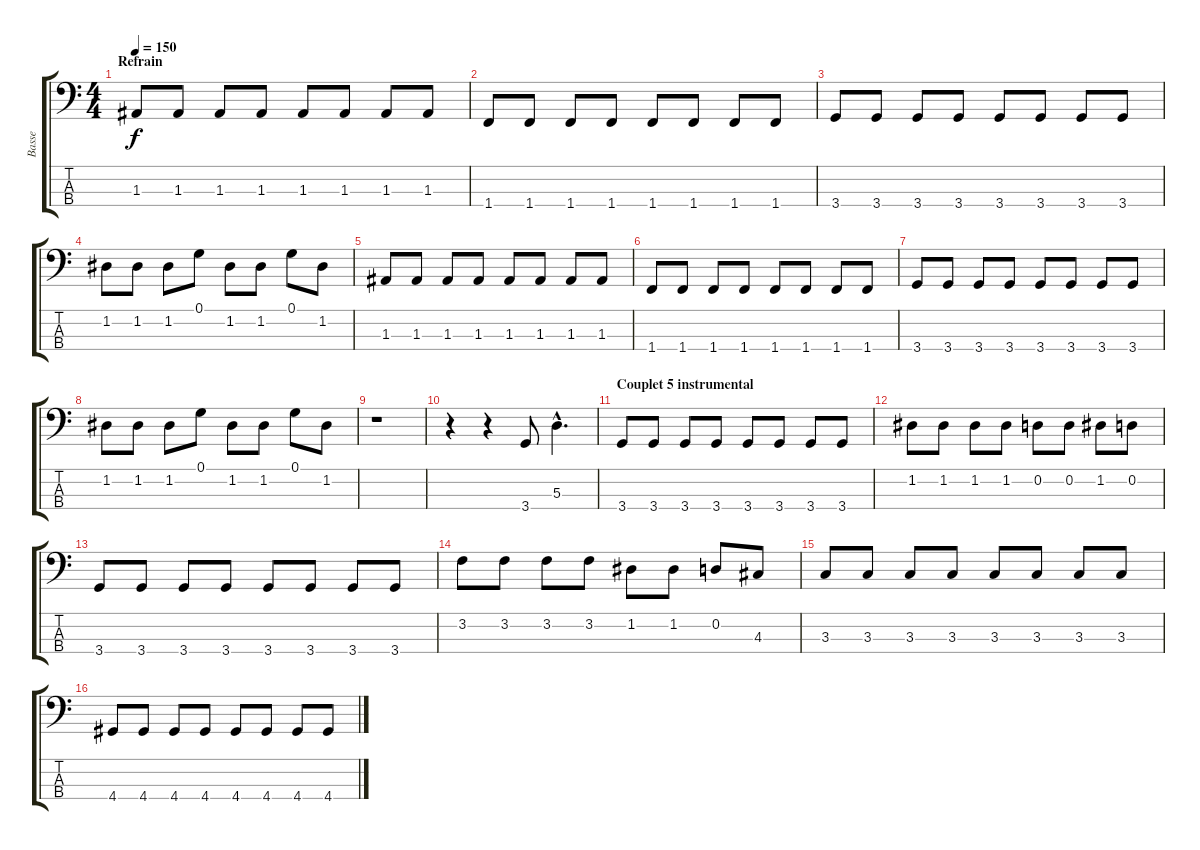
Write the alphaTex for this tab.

\track ("Basse" "Basse") {instrument electricbassfinger}
\staff {score tabs}
\tuning (G2 D2 A1 E1) {hide}
\ts (4 4)
\section ("" "Refrain")
\tempo 150
\clef f4
\ks c
1.3.8{dy f} 1.3.8 1.3.8 1.3.8 1.3.8 1.3.8 1.3.8 1.3.8 |
1.4.8 1.4.8 1.4.8 1.4.8 1.4.8 1.4.8 1.4.8 1.4.8 |
3.4.8 3.4.8 3.4.8 3.4.8 3.4.8 3.4.8 3.4.8 3.4.8 |
1.2.8 1.2.8 1.2.8 0.1.8 1.2.8 1.2.8 0.1.8 1.2.8 |
1.3.8 1.3.8 1.3.8 1.3.8 1.3.8 1.3.8 1.3.8 1.3.8 |
1.4.8 1.4.8 1.4.8 1.4.8 1.4.8 1.4.8 1.4.8 1.4.8 |
3.4.8 3.4.8 3.4.8 3.4.8 3.4.8 3.4.8 3.4.8 3.4.8 |
1.2.8 1.2.8 1.2.8 0.1.8 1.2.8 1.2.8 0.1.8 1.2.8 |
r.1 |
r.4 r.4 3.4.8 5.3{hac}.4{d} |
\section ("" "Couplet 5 instrumental")
3.4.8 3.4.8 3.4.8 3.4.8 3.4.8 3.4.8 3.4.8 3.4.8 |
1.2.8 1.2.8 1.2.8 1.2.8 0.2.8 0.2.8 1.2.8 0.2.8 |
3.4.8 3.4.8 3.4.8 3.4.8 3.4.8 3.4.8 3.4.8 3.4.8 |
3.2.8 3.2.8 3.2.8 3.2.8 1.2.8 1.2.8 0.2.8 4.3.8 |
3.3.8 3.3.8 3.3.8 3.3.8 3.3.8 3.3.8 3.3.8 3.3.8 |
4.4.8 4.4.8 4.4.8 4.4.8 4.4.8 4.4.8 4.4.8 4.4.8
